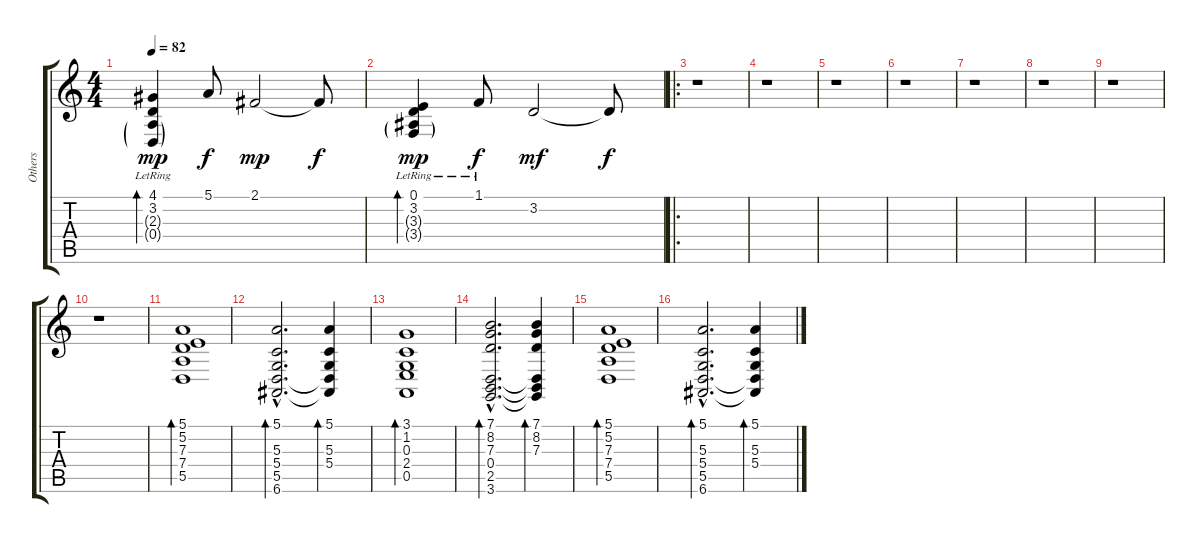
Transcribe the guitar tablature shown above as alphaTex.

\track ("Others" "Others") {instrument acousticgrandpiano}
\staff {score tabs}
\tuning (E4 B3 G3 D3 A2 E2) {hide}
\ts (4 4)
\tempo 82
\clef g2
\ks c
(4.1 3.2{lr} 2.3{g lr} 0.4{g lr}).4{bd 120 dy mp} 5.1.8{dy f} 2.1.2{dy mp} 2.1{t}.8{dy f} |
(0.1 3.2{lr} 3.3{g lr} 3.4{g lr}).4{bd 120 dy mp} 1.1{lr}.8{dy f} 3.2.2{dy mf} 3.2{t}.8{dy f} |
\ro
r.1 |
r.1 |
r.1 |
r.1 |
r.1 |
r.1 |
r.1 |
r.1 |
(5.1 5.2 7.3 7.4 5.5).1{bd 120 volume 13 instrument acousticgrandpiano} |
(5.1{hac} 5.3{hac} 5.4{hac} 5.5{hac} 6.6{hac}).2{d bd 120} (5.1 5.3 5.4 5.5{t} 6.6{t}).4{bd 120} |
(3.1 1.2 0.3 2.4 0.5).1{bd 120} |
(7.1{hac} 8.2{hac} 7.3{hac} 0.4{hac} 2.5{hac} 3.6{hac}).2{d bd 120} (7.1 8.2 7.3 0.4{t} 2.5{t} 3.6{t}).4{bd 120} |
(5.1 5.2 7.3 7.4 5.5).1{bd 120 volume 13 instrument acousticgrandpiano} |
(5.1{hac} 5.3{hac} 5.4{hac} 5.5{hac} 6.6{hac}).2{d bd 120} (5.1 5.3 5.4 5.5{t} 6.6{t}).4{bd 120}
